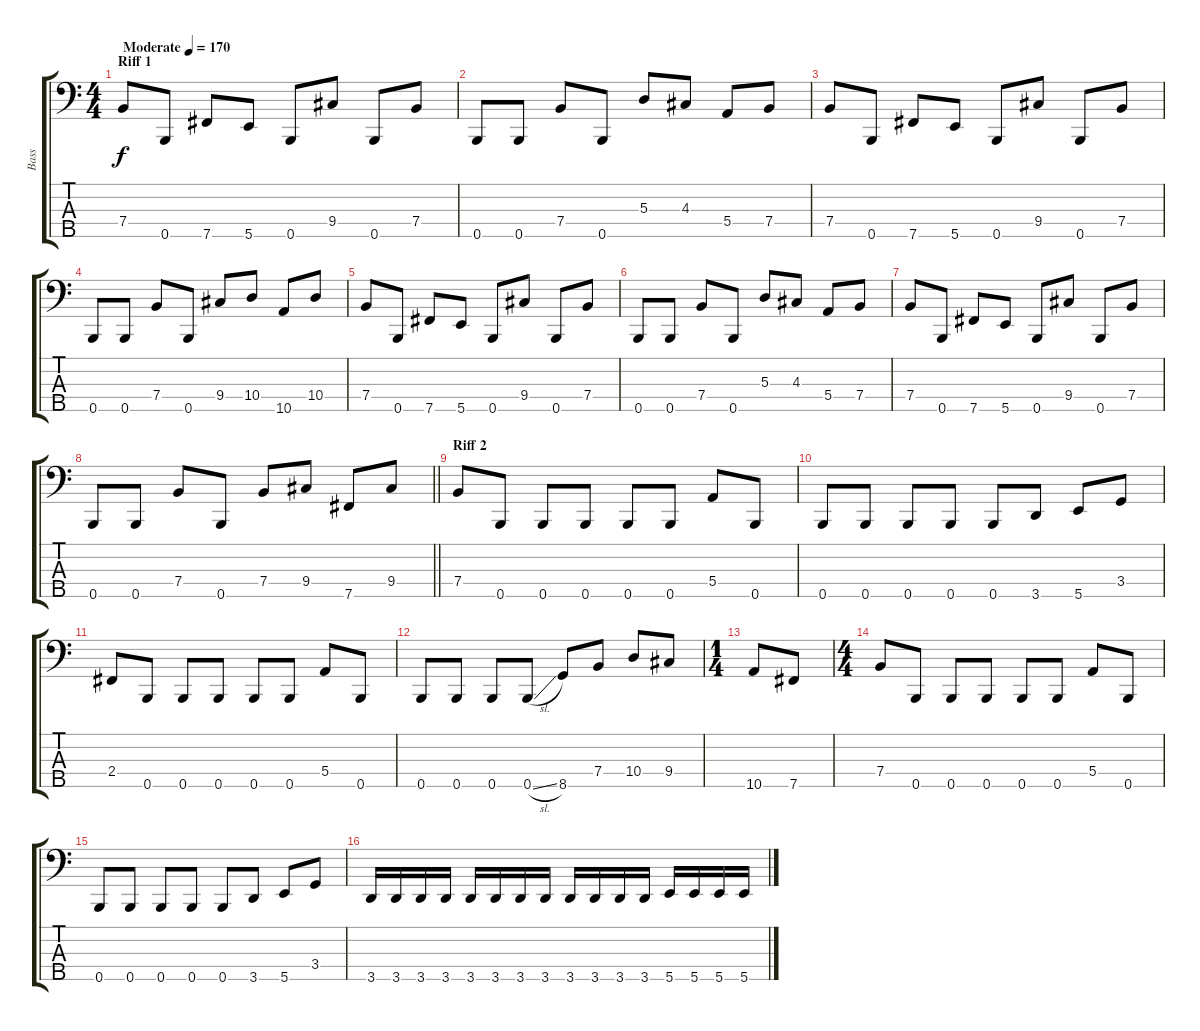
\track ("Bass" "Bass") {instrument electricbassfinger}
\staff {score tabs}
\tuning (G2 D2 A1 E1 B0) {hide}
\ts (4 4)
\section ("" "Riff 1")
\tempo (170 "Moderate")
\clef f4
\ks c
7.4.8{dy f instrument electricbassfinger} 0.5.8 7.5.8 5.5.8 0.5.8 9.4.8 0.5.8 7.4.8 |
0.5.8 0.5.8 7.4.8 0.5.8 5.3.8 4.3.8 5.4.8 7.4.8 |
7.4.8 0.5.8 7.5.8 5.5.8 0.5.8 9.4.8 0.5.8 7.4.8 |
0.5.8 0.5.8 7.4.8 0.5.8 9.4.8 10.4.8 10.5.8 10.4.8 |
7.4.8 0.5.8 7.5.8 5.5.8 0.5.8 9.4.8 0.5.8 7.4.8 |
0.5.8 0.5.8 7.4.8 0.5.8 5.3.8 4.3.8 5.4.8 7.4.8 |
7.4.8 0.5.8 7.5.8 5.5.8 0.5.8 9.4.8 0.5.8 7.4.8 |
\barLineRight lightlight
0.5.8 0.5.8 7.4.8 0.5.8 7.4.8 9.4.8 7.5.8 9.4.8 |
\section ("" "Riff 2")
7.4.8 0.5.8 0.5.8 0.5.8 0.5.8 0.5.8 5.4.8 0.5.8 |
0.5.8 0.5.8 0.5.8 0.5.8 0.5.8 3.5.8 5.5.8 3.4.8 |
2.4.8 0.5.8 0.5.8 0.5.8 0.5.8 0.5.8 5.4.8 0.5.8 |
0.5.8 0.5.8 0.5.8 0.5{sl}.8 8.5.8 7.4.8 10.4.8 9.4.8 |
\ts (1 4)
10.5.8 7.5.8 |
\ts (4 4)
7.4.8 0.5.8 0.5.8 0.5.8 0.5.8 0.5.8 5.4.8 0.5.8 |
0.5.8 0.5.8 0.5.8 0.5.8 0.5.8 3.5.8 5.5.8 3.4.8 |
3.5.16 3.5.16 3.5.16 3.5.16 3.5.16 3.5.16 3.5.16 3.5.16 3.5.16 3.5.16 3.5.16 3.5.16 5.5.16 5.5.16 5.5.16 5.5.16
